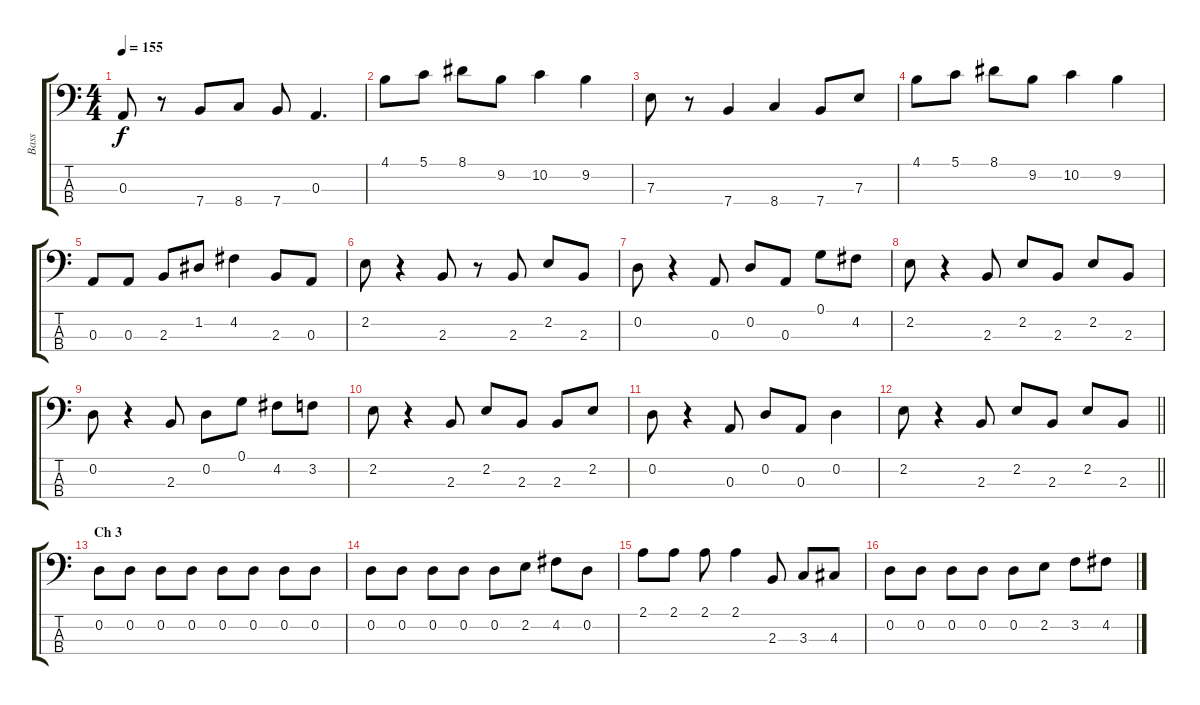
\track ("Bass" "Bass") {instrument electricbassfinger}
\staff {score tabs}
\tuning (G2 D2 A1 E1) {hide}
\ts (4 4)
\tempo 155
\clef f4
\ks c
0.3.8{dy f} r.8 7.4.8 8.4.8 7.4.8 0.3.4{d} |
4.1.8 5.1.8 8.1.8 9.2.8 10.2.4 9.2.4 |
7.3.8 r.8 7.4.4 8.4.4 7.4.8 7.3.8 |
4.1.8 5.1.8 8.1.8 9.2.8 10.2.4 9.2.4 |
0.3.8 0.3.8 2.3.8 1.2.8 4.2.4 2.3.8 0.3.8 |
2.2.8 r.4 2.3.8 r.8 2.3.8 2.2.8 2.3.8 |
0.2.8 r.4 0.3.8 0.2.8 0.3.8 0.1.8 4.2.8 |
2.2.8 r.4 2.3.8 2.2.8 2.3.8 2.2.8 2.3.8 |
0.2.8 r.4 2.3.8 0.2.8 0.1.8 4.2.8 3.2.8 |
2.2.8 r.4 2.3.8 2.2.8 2.3.8 2.3.8 2.2.8 |
0.2.8 r.4 0.3.8 0.2.8 0.3.8 0.2.4 |
\barLineRight lightlight
2.2.8 r.4 2.3.8 2.2.8 2.3.8 2.2.8 2.3.8 |
\section ("" "Ch 3")
0.2.8 0.2.8 0.2.8 0.2.8 0.2.8 0.2.8 0.2.8 0.2.8 |
0.2.8 0.2.8 0.2.8 0.2.8 0.2.8 2.2.8 4.2.8 0.2.8 |
2.1.8 2.1.8 2.1.8 2.1.4 2.3.8 3.3.8 4.3.8 |
0.2.8 0.2.8 0.2.8 0.2.8 0.2.8 2.2.8 3.2.8 4.2.8
